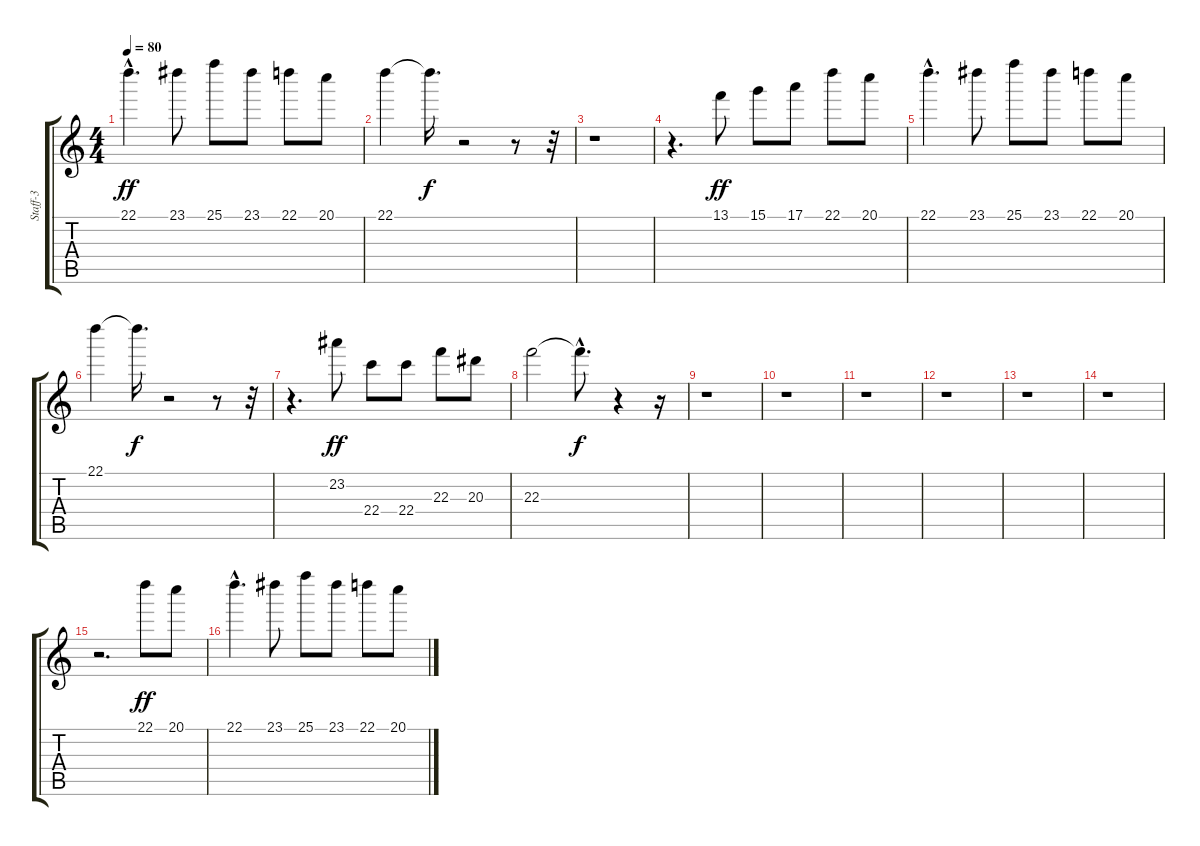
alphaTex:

\track ("Staff-3" "Staff-3") {instrument electricbasspick}
\staff {score tabs}
\tuning (E4 B3 G3 D3 A2 E2) {hide}
\ts (4 4)
\tempo 80
\clef g2
\ks c
22.1{hac}.4{d dy ff} 23.1.8 25.1.8 23.1.8 22.1.8 20.1.8 |
22.1.4 22.1{t}.16{d dy f} r.2 r.8 r.32 |
r.1 |
r.4{d} 13.1.8{dy ff} 15.1.8 17.1.8 22.1.8 20.1.8 |
22.1{hac}.4{d} 23.1.8 25.1.8 23.1.8 22.1.8 20.1.8 |
22.1.4 22.1{t}.16{d dy f} r.2 r.8 r.32 |
r.4{d} 23.2.8{dy ff} 22.4.8 22.4.8 22.3.8 20.3.8 |
22.3.2 22.3{hac t}.8{d dy f} r.4 r.16 |
r.1 |
r.1 |
r.1 |
r.1 |
r.1 |
r.1 |
r.2{d} 22.1.8{dy ff} 20.1.8 |
22.1{hac}.4{d} 23.1.8 25.1.8 23.1.8 22.1.8 20.1.8
